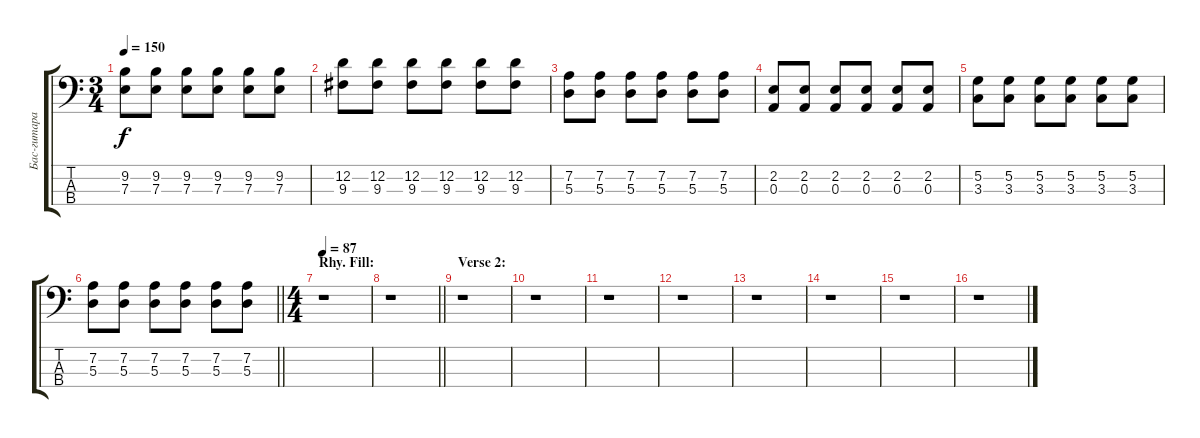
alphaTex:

\track ("Бас-гитара" "Бас-гитара") {instrument electricbasspick}
\staff {score tabs}
\tuning (G2 D2 A1 E1) {hide}
\ts (3 4)
\tempo 150
\clef f4
\ks c
(9.2 7.3).8{dy f} (9.2 7.3).8 (9.2 7.3).8 (9.2 7.3).8 (9.2 7.3).8 (9.2 7.3).8 |
(12.2 9.3).8 (12.2 9.3).8 (12.2 9.3).8 (12.2 9.3).8 (12.2 9.3).8 (12.2 9.3).8 |
(7.2 5.3).8 (7.2 5.3).8 (7.2 5.3).8 (7.2 5.3).8 (7.2 5.3).8 (7.2 5.3).8 |
(2.2 0.3).8 (2.2 0.3).8 (2.2 0.3).8 (2.2 0.3).8 (2.2 0.3).8 (2.2 0.3).8 |
(5.2 3.3).8 (5.2 3.3).8 (5.2 3.3).8 (5.2 3.3).8 (5.2 3.3).8 (5.2 3.3).8 |
\barLineRight lightlight
(7.2 5.3).8 (7.2 5.3).8 (7.2 5.3).8 (7.2 5.3).8 (7.2 5.3).8 (7.2 5.3).8 |
\ts (4 4)
\section ("" "Rhy. Fill:")
\tempo 87
r.1 |
\barLineRight lightlight
r.1 |
\section ("" "Verse 2:")
r.1 |
r.1 |
r.1 |
r.1 |
r.1 |
r.1 |
r.1 |
r.1
